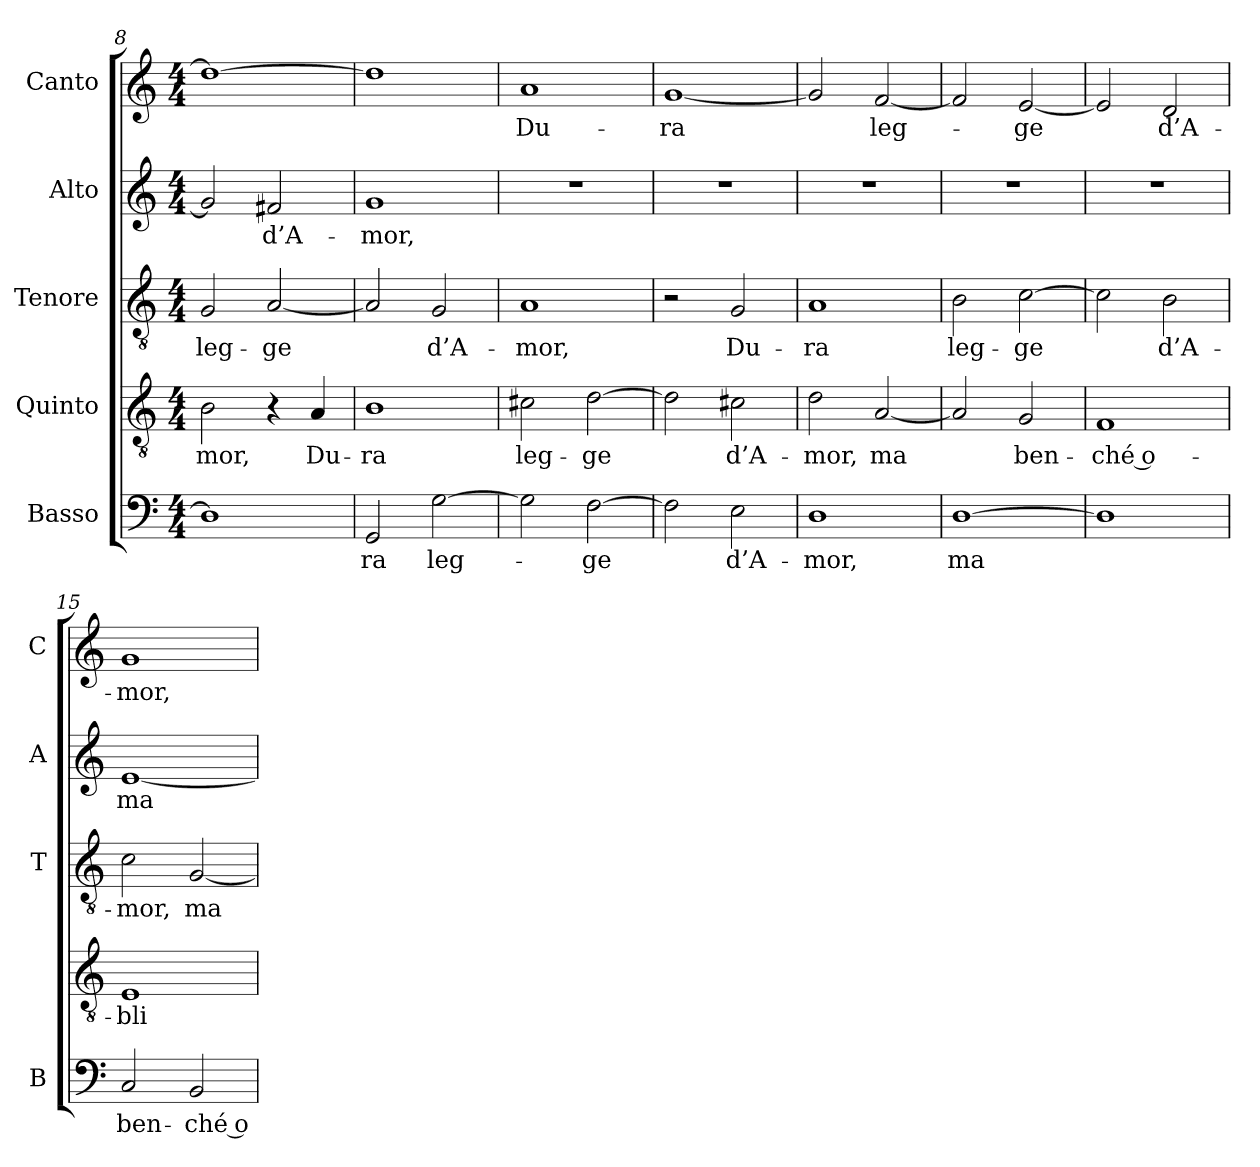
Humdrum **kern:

**kern	**text	**kern	**text	**kern	**text	**kern	**text	**kern	**text
*part5	*part5	*part4	*part4	*part3	*part3	*part2	*part2	*part1	*part1
*staff5	*staff5	*staff4	*staff4	*staff3	*staff3	*staff2	*staff2	*staff1	*staff1
*I"Basso	*	*I"Quinto	*	*I"Tenore	*	*I"Alto	*	*I"Canto	*
*I'B	*	*	*	*I'T	*	*I'A	*	*I'C	*
!!LO:LB:g=z
*clefF4	*	*clefGv2	*	*clefGv2	*	*clefG2	*	*clefG2	*
*k[]	*	*k[]	*	*k[]	*	*k[]	*	*k[]	*
*C:	*	*C:	*	*C:	*	*C:	*	*C:	*
*M4/4	*	*M4/4	*	*M4/4	*	*M4/4	*	*M4/4	*
=8	=8	=8	=8	=8	=8	=8	=8	=8	=8
!	!	!	!LO:LY:b	!	!	!	!	!	!
!	!	!	!	!	!LO:LY:b	!	!	!	!
1D]	.	2B\	-mor,	2G/	leg-	2g/]	.	1dd_	.
!	!	!	!	!	!LO:LY:b	!	!	!	!
!	!	!	!	!	!	!	!LO:LY:b	!	!
.	.	4r	.	[2A/	-ge	2f#X/	d’A-	.	.
!	!	!	!LO:LY:b	!	!	!	!	!	!
.	.	4A/	Du-	.	.	.	.	.	.
=9	=9	=9	=9	=9	=9	=9	=9	=9	=9
!	!LO:LY:b	!	!	!	!	!	!	!	!
!	!	!	!LO:LY:b	!	!	!	!	!	!
!	!	!	!	!	!	!	!LO:LY:b	!	!
2GG/	-ra	1B	-ra	2A/]	.	1g	-mor,	1dd]	.
!	!LO:LY:b	!	!	!	!	!	!	!	!
!	!	!	!	!	!LO:LY:b	!	!	!	!
[2G\	leg-	.	.	2G/	d’A-	.	.	.	.
=10	=10	=10	=10	=10	=10	=10	=10	=10	=10
!	!	!	!LO:LY:b	!	!	!	!	!	!
!	!	!	!	!	!LO:LY:b	!	!	!	!
!	!	!	!	!	!	!	!	!	!LO:LY:b
2G\]	.	2c#X\	leg-	1A	-mor,	1r	.	1a	Du-
!	!LO:LY:b	!	!	!	!	!	!	!	!
!	!	!	!LO:LY:b	!	!	!	!	!	!
[2F\	-ge	[2d\	-ge	.	.	.	.	.	.
=11	=11	=11	=11	=11	=11	=11	=11	=11	=11
!	!	!	!	!	!	!	!	!	!LO:LY:b
2F\]	.	2d\]	.	2r	.	1r	.	[1g	-ra
!	!LO:LY:b	!	!	!	!	!	!	!	!
!	!	!	!LO:LY:b	!	!	!	!	!	!
!	!	!	!	!	!LO:LY:b	!	!	!	!
2E\	d’A-	2c#X\	d’A-	2G/	Du-	.	.	.	.
=12	=12	=12	=12	=12	=12	=12	=12	=12	=12
!	!LO:LY:b	!	!	!	!	!	!	!	!
!	!	!	!LO:LY:b	!	!	!	!	!	!
!	!	!	!	!	!LO:LY:b	!	!	!	!
1D	-mor,	2d\	-mor,	1A	-ra	1r	.	2g/]	.
!	!	!	!LO:LY:b	!	!	!	!	!	!
!	!	!	!	!	!	!	!	!	!LO:LY:b
.	.	[2A/	ma	.	.	.	.	[2f/	leg-
=13	=13	=13	=13	=13	=13	=13	=13	=13	=13
!	!LO:LY:b	!	!	!	!	!	!	!	!
!	!	!	!	!	!LO:LY:b	!	!	!	!
[1D	ma	2A/]	.	2B\	leg-	1r	.	2f/]	.
!	!	!	!LO:LY:b	!	!	!	!	!	!
!	!	!	!	!	!LO:LY:b	!	!	!	!
!	!	!	!	!	!	!	!	!	!LO:LY:b
.	.	2G/	ben-	[2c\	-ge	.	.	[2e/	-ge
=14	=14	=14	=14	=14	=14	=14	=14	=14	=14
!	!	!	!LO:LY:b	!	!	!	!	!	!
1D]	.	1F	-ché o-	2c\]	.	1r	.	2e/]	.
!	!	!	!	!	!LO:LY:b	!	!	!	!
!	!	!	!	!	!	!	!	!	!LO:LY:b
.	.	.	.	2B\	d’A-	.	.	2d/	d’A-
=15	=15	=15	=15	=15	=15	=15	=15	=15	=15
!	!LO:LY:b	!	!	!	!	!	!	!	!
!	!	!	!LO:LY:b	!	!	!	!	!	!
!	!	!	!	!	!LO:LY:b	!	!	!	!
!	!	!	!	!	!	!	!LO:LY:b	!	!
!	!	!	!	!	!	!	!	!	!LO:LY:b
2C/	ben-	1E	-bli-	2c\	-mor,	[1e	ma	1g	-mor,
!	!LO:LY:b	!	!	!	!	!	!	!	!
!	!	!	!	!	!LO:LY:b	!	!	!	!
2BB/	-ché o-	.	.	[2G/	ma	.	.	.	.
=	=	=	=	=	=	=	=	=	=
*-	*-	*-	*-	*-	*-	*-	*-	*-	*-
